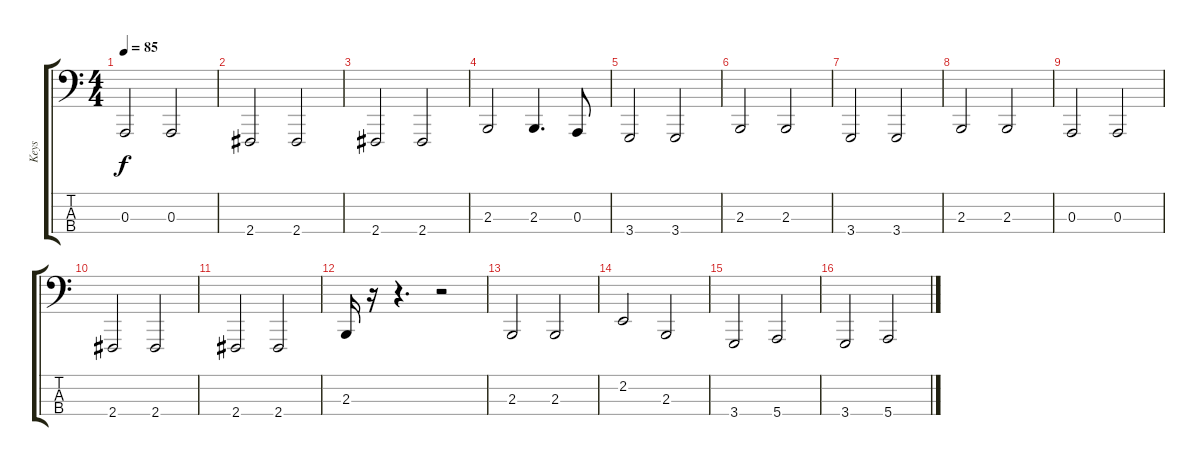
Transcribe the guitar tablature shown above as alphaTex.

\track ("Keys" "Keys") {instrument pad3polysynth}
\staff {score tabs}
\tuning (G2 D2 A1 E1) {hide}
\ts (4 4)
\tempo 85
\clef f4
\ks c
0.3.2{dy f} 0.3.2 |
2.4.2 2.4.2 |
2.4.2 2.4.2 |
2.3.2 2.3.4{d} 0.3.8 |
3.4.2 3.4.2 |
2.3.2 2.3.2 |
3.4.2 3.4.2 |
2.3.2 2.3.2 |
0.3.2 0.3.2 |
2.4.2 2.4.2 |
2.4.2 2.4.2 |
2.3.16 r.16 r.4{d} r.2 |
2.3.2 2.3.2 |
2.2.2 2.3.2 |
3.4.2 5.4.2 |
3.4.2 5.4.2
